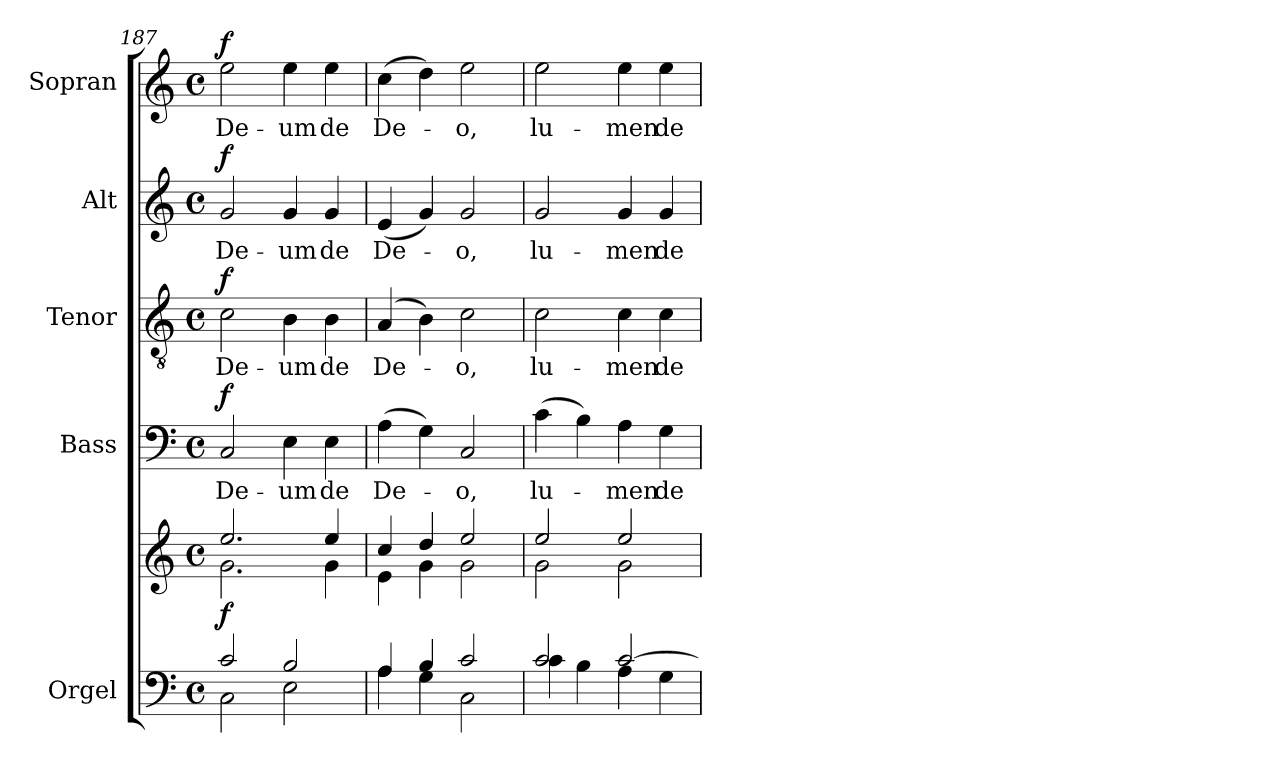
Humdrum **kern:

**kern	**kern	**dynam	**kern	**text	**dynam	**kern	**text	**dynam	**kern	**text	**dynam	**kern	**text	**dynam
*part5	*part5	*part5	*part4	*part4	*part4	*part3	*part3	*part3	*part2	*part2	*part2	*part1	*part1	*part1
*staff6	*staff5	*staff5/6	*staff4	*staff4	*staff4	*staff3	*staff3	*staff3	*staff2	*staff2	*staff2	*staff1	*staff1	*staff1
*I"Orgel	*	*	*I"Bass	*	*	*I"Tenor	*	*	*I"Alt	*	*	*I"Sopran	*	*
*I'Org.	*	*	*I'B.	*	*	*I'T.	*	*	*I'A.	*	*	*I'S.	*	*
*clefF4	*clefG2	*	*clefF4	*	*	*clefGv2	*	*	*clefG2	*	*	*clefG2	*	*
*k[]	*k[]	*	*k[]	*	*	*k[]	*	*	*k[]	*	*	*k[]	*	*
*C:	*C:	*	*C:	*	*	*C:	*	*	*C:	*	*	*C:	*	*
*M4/4	*M4/4	*	*M4/4	*	*	*M4/4	*	*	*M4/4	*	*	*M4/4	*	*
*met(c)	*met(c)	*	*met(c)	*	*	*met(c)	*	*	*met(c)	*	*	*met(c)	*	*
=187	=187	=187	=187	=187	=187	=187	=187	=187	=187	=187	=187	=187	=187	=187
*^	*^	*	*	*	*	*	*	*	*	*	*	*	*	*
!	!	!	!	!LO:DY:b	!	!LO:LY:b	!LO:DY:a	!	!LO:LY:b	!LO:DY:a	!	!LO:LY:b	!LO:DY:a	!	!LO:LY:b	!LO:DY:a
2c/	2C\	2.ee/	2.g\	f	2C/	De-	f	2c\	De-	f	2g/	De-	f	2ee\	De-	f
!	!	!	!	!	!	!LO:LY:b	!	!	!LO:LY:b	!	!	!LO:LY:b	!	!	!LO:LY:b	!
2B/	2E\	.	.	.	4E\	-um	.	4B\	-um	.	4g/	-um	.	4ee\	-um	.
!	!	!	!	!	!	!LO:LY:b	!	!	!LO:LY:b	!	!	!LO:LY:b	!	!	!LO:LY:b	!
.	.	4ee/	4g\	.	4E\	de	.	4B\	de	.	4g/	de	.	4ee\	de	.
!!LO:LB:g=z
=188	=188	=188	=188	=188	=188	=188	=188	=188	=188	=188	=188	=188	=188	=188	=188	=188
!	!	!	!	!	!	!LO:LY:b	!	!	!LO:LY:b	!	!	!LO:LY:b	!	!	!LO:LY:b	!
4A/	4A\	4cc/	4e\	.	(>4A\	De-	.	(4A/	De-	.	(<4e/	De-	.	(>4cc\	De-	.
4B/	4G\	4dd/	4g\	.	4G\)	.	.	4B\)	.	.	4g/)	.	.	4dd\)	.	.
!	!	!	!	!	!	!LO:LY:b	!	!	!LO:LY:b	!	!	!LO:LY:b	!	!	!LO:LY:b	!
2c/	2C\	2ee/	2g\	.	2C/	-o,	.	2c\	-o,	.	2g/	-o,	.	2ee\	-o,	.
=189	=189	=189	=189	=189	=189	=189	=189	=189	=189	=189	=189	=189	=189	=189	=189	=189
!	!	!	!	!	!	!LO:LY:b	!	!	!LO:LY:b	!	!	!LO:LY:b	!	!	!LO:LY:b	!
2c/	4c\	2ee/	2g\	.	(>4c\	lu-	.	2c\	lu-	.	2g/	lu-	.	2ee\	lu-	.
.	4B\	.	.	.	4B\)	.	.	.	.	.	.	.	.	.	.	.
!	!	!	!	!	!	!LO:LY:b	!	!	!LO:LY:b	!	!	!LO:LY:b	!	!	!LO:LY:b	!
[>2c/	4A\	2ee/	2g\	.	4A\	-men	.	4c\	-men	.	4g/	-men	.	4ee\	-men	.
!	!	!	!	!	!	!LO:LY:b	!	!	!LO:LY:b	!	!	!LO:LY:b	!	!	!LO:LY:b	!
.	4G\	.	.	.	4G\	de	.	4c\	de	.	4g/	de	.	4ee\	de	.
*v	*v	*	*	*	*	*	*	*	*	*	*	*	*	*	*	*
*	*v	*v	*	*	*	*	*	*	*	*	*	*	*	*	*
=	=	=	=	=	=	=	=	=	=	=	=	=	=	=
*-	*-	*-	*-	*-	*-	*-	*-	*-	*-	*-	*-	*-	*-	*-
